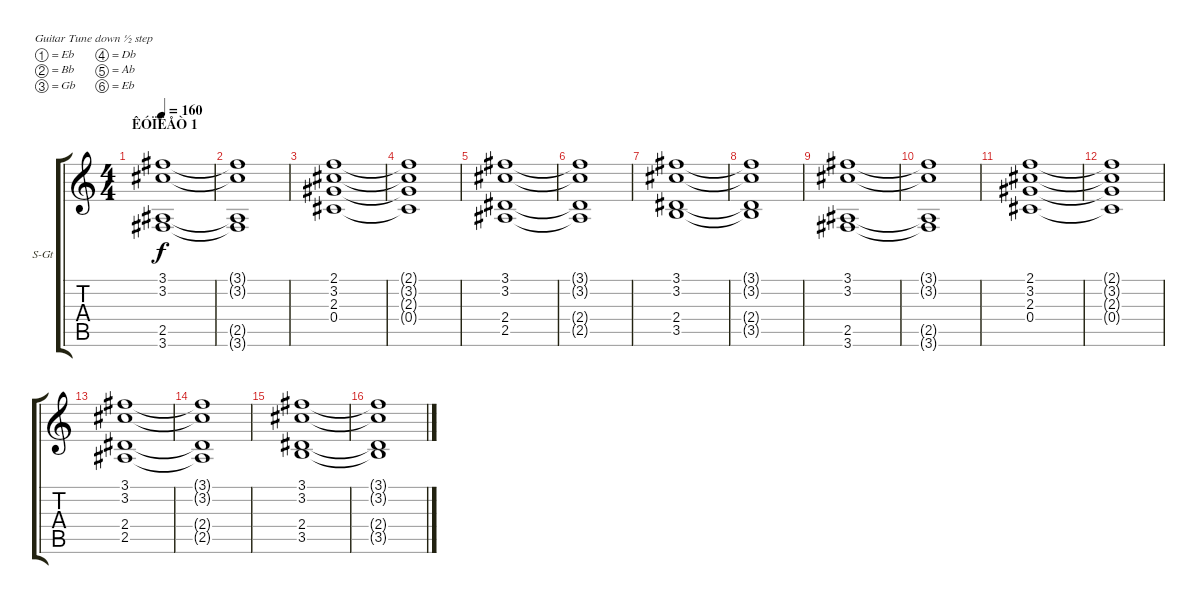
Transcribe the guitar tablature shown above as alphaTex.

\bracketExtendMode groupsimilarinstruments
\firstSystemTrackNameOrientation horizontal
\otherSystemsTrackNameOrientation horizontal
\track ("Steel Guitar" "S-Gt") {instrument acousticguitarsteel}
\staff {score tabs}
\tuning (Eb4 Bb3 Gb3 Db3 Ab2 Eb2)
\ts (4 4)
\section ("" "ÊÓÏËÅÒ 1")
\tempo 160
\clef g2
\ks c
(3.1 3.2 2.5 3.6).1{dy f} |
(3.1{t} 3.2{t} 2.5{t} 3.6{t}).1 |
(2.1 3.2 2.3 0.4).1 |
(2.1{t} 3.2{t} 2.3{t} 0.4{t}).1 |
(3.1 3.2 2.4 2.5).1 |
(3.1{t} 3.2{t} 2.4{t} 2.5{t}).1 |
(3.1 3.2 2.4 3.5).1 |
(3.1{t} 3.2{t} 2.4{t} 3.5{t}).1 |
(3.1 3.2 2.5 3.6).1 |
(3.1{t} 3.2{t} 2.5{t} 3.6{t}).1 |
(2.1 3.2 2.3 0.4).1 |
(2.1{t} 3.2{t} 2.3{t} 0.4{t}).1 |
(3.1 3.2 2.4 2.5).1 |
(3.1{t} 3.2{t} 2.4{t} 2.5{t}).1 |
(3.1 3.2 2.4 3.5).1 |
(3.1{t} 3.2{t} 2.4{t} 3.5{t}).1
